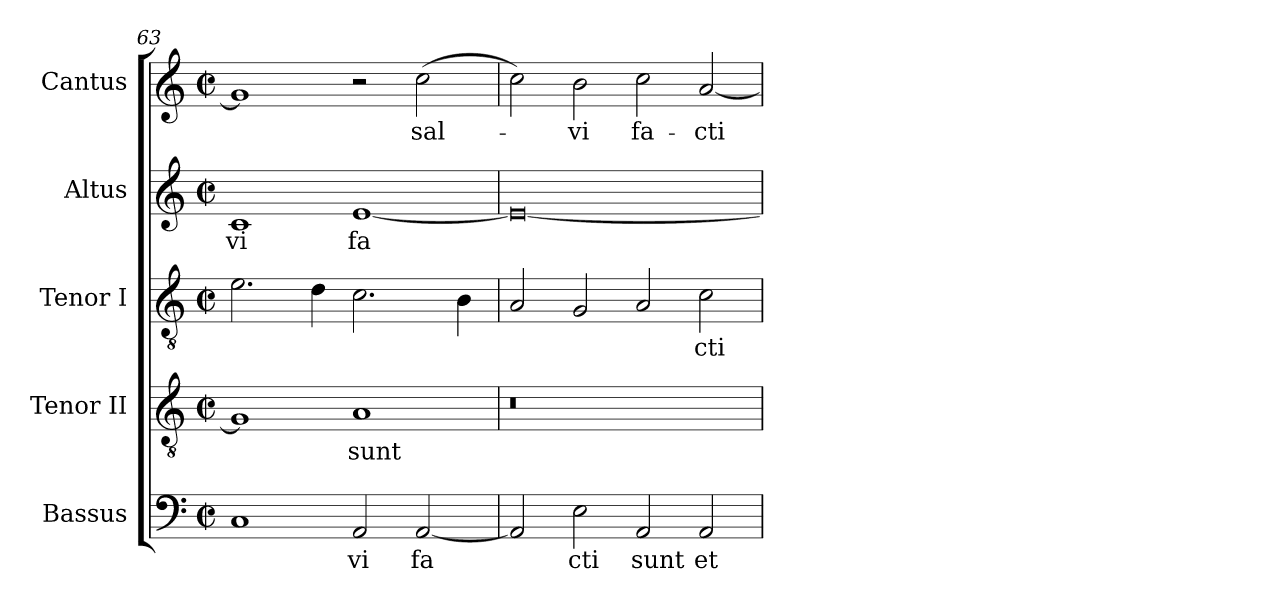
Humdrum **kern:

**kern	**text	**kern	**text	**kern	**text	**kern	**text	**kern	**text
*part5	*part5	*part4	*part4	*part3	*part3	*part2	*part2	*part1	*part1
*staff5	*staff5	*staff4	*staff4	*staff3	*staff3	*staff2	*staff2	*staff1	*staff1
*I"Bassus	*	*I"Tenor II	*	*I"Tenor I	*	*I"Altus	*	*I"Cantus	*
*clefF4	*	*clefGv2	*	*clefGv2	*	*clefG2	*	*clefG2	*
*M2/2	*	*M2/2	*	*M2/2	*	*M2/2	*	*M2/2	*
*met(c|)	*	*met(c|)	*	*met(c|)	*	*met(c|)	*	*met(c|)	*
=63	=63	=63	=63	=63	=63	=63	=63	=63	=63
!	!	!	!	!	!	!	!LO:LY:b:cj	!	!
1C	.	1G]	.	2.e\	.	1c	vi	1g]	.
.	.	.	.	4d\	.	.	.	.	.
!	!LO:LY:b:cj	!	!LO:LY:b:cj	!	!	!	!LO:LY:b:cj	!	!
2AA/	vi	1A	sunt	2.c\	.	[<1e	fa	2r	.
!	!LO:LY:b:cj	!	!	!	!	!	!	!	!LO:LY:b
[<2AA/	fa	.	.	.	.	.	.	(>2cc\	sal-
.	.	.	.	4B\	.	.	.	.	.
=64	=64	=64	=64	=64	=64	=64	=64	=64	=64
2AA/]	.	0r	.	2A/	.	0e_>	.	2cc\)	.
!	!LO:LY:b:cj	!	!	!	!	!	!	!	!LO:LY:b:cj
2E\	cti	.	.	2G/	.	.	.	2b\	-vi
!	!LO:LY:b:cj	!	!	!	!	!	!	!	!LO:LY:b:cj
2AA/	sunt	.	.	2A/	.	.	.	2cc\	fa-
!	!LO:LY:b:cj	!	!	!	!LO:LY:b:cj	!	!	!	!LO:LY:b:cj
2AA/	et	.	.	2c\	cti	.	.	[>2a/	-cti
=	=	=	=	=	=	=	=	=	=
*-	*-	*-	*-	*-	*-	*-	*-	*-	*-
